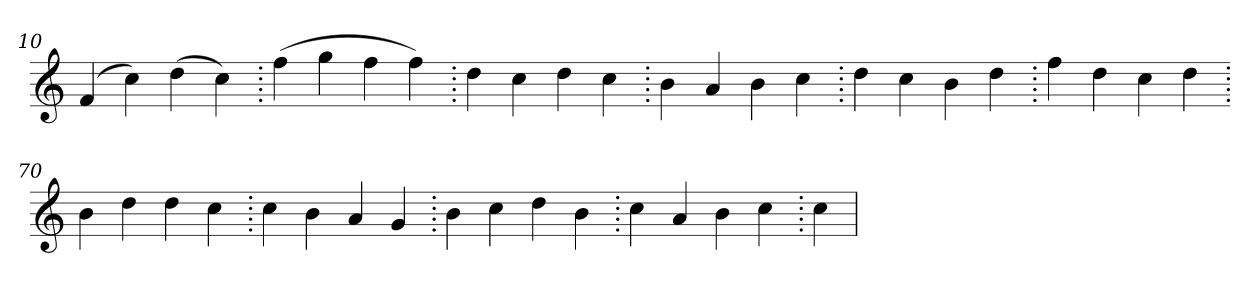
**kern
*part1
*staff1
*clefG2
=10.
(>4f
4cc)
(>4dd
4cc)
=20.
(>4ff
4gg
4ff
4ff)
=30.
4dd
4cc
4dd
4cc
=40.
4b
4a
4b
4cc
=50.
4dd
4cc
4b
4dd
=60.
4ff
4dd
4cc
4dd
=70.
4b
4dd
4dd
4cc
=80.
4cc
4b
4a
4g
=90.
4b
4cc
4dd
4b
=100.
4cc
4a
4b
4cc
=110.
4cc
=
*-
